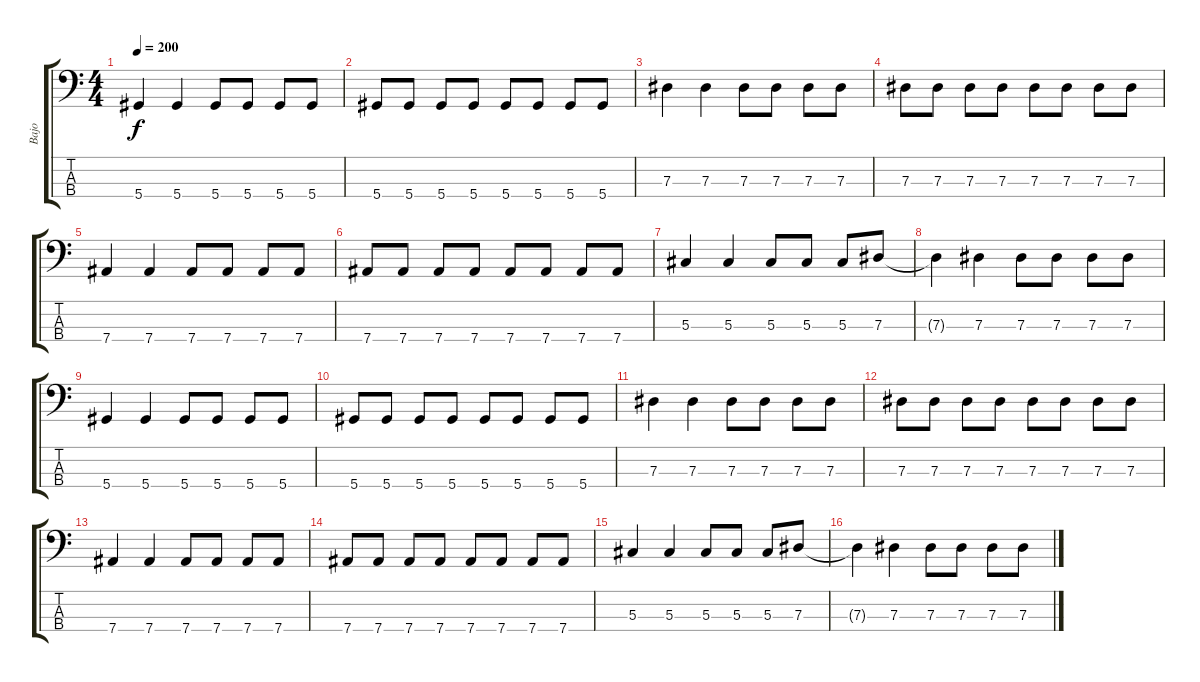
\track ("Bajo" "Bajo") {instrument electricbassfinger}
\staff {score tabs}
\tuning (Gb2 Db2 Ab1 Eb1) {hide}
\ts (4 4)
\tempo 200
\clef f4
\ks c
5.4.4{dy f} 5.4.4 5.4.8 5.4.8 5.4.8 5.4.8 |
5.4.8 5.4.8 5.4.8 5.4.8 5.4.8 5.4.8 5.4.8 5.4.8 |
7.3.4 7.3.4 7.3.8 7.3.8 7.3.8 7.3.8 |
7.3.8 7.3.8 7.3.8 7.3.8 7.3.8 7.3.8 7.3.8 7.3.8 |
7.4.4 7.4.4 7.4.8 7.4.8 7.4.8 7.4.8 |
7.4.8 7.4.8 7.4.8 7.4.8 7.4.8 7.4.8 7.4.8 7.4.8 |
5.3.4 5.3.4 5.3.8 5.3.8 5.3.8 7.3.8 |
7.3{t}.4 7.3.4 7.3.8 7.3.8 7.3.8 7.3.8 |
5.4.4 5.4.4 5.4.8 5.4.8 5.4.8 5.4.8 |
5.4.8 5.4.8 5.4.8 5.4.8 5.4.8 5.4.8 5.4.8 5.4.8 |
7.3.4 7.3.4 7.3.8 7.3.8 7.3.8 7.3.8 |
7.3.8 7.3.8 7.3.8 7.3.8 7.3.8 7.3.8 7.3.8 7.3.8 |
7.4.4 7.4.4 7.4.8 7.4.8 7.4.8 7.4.8 |
7.4.8 7.4.8 7.4.8 7.4.8 7.4.8 7.4.8 7.4.8 7.4.8 |
5.3.4 5.3.4 5.3.8 5.3.8 5.3.8 7.3.8 |
7.3{t}.4 7.3.4 7.3.8 7.3.8 7.3.8 7.3.8
